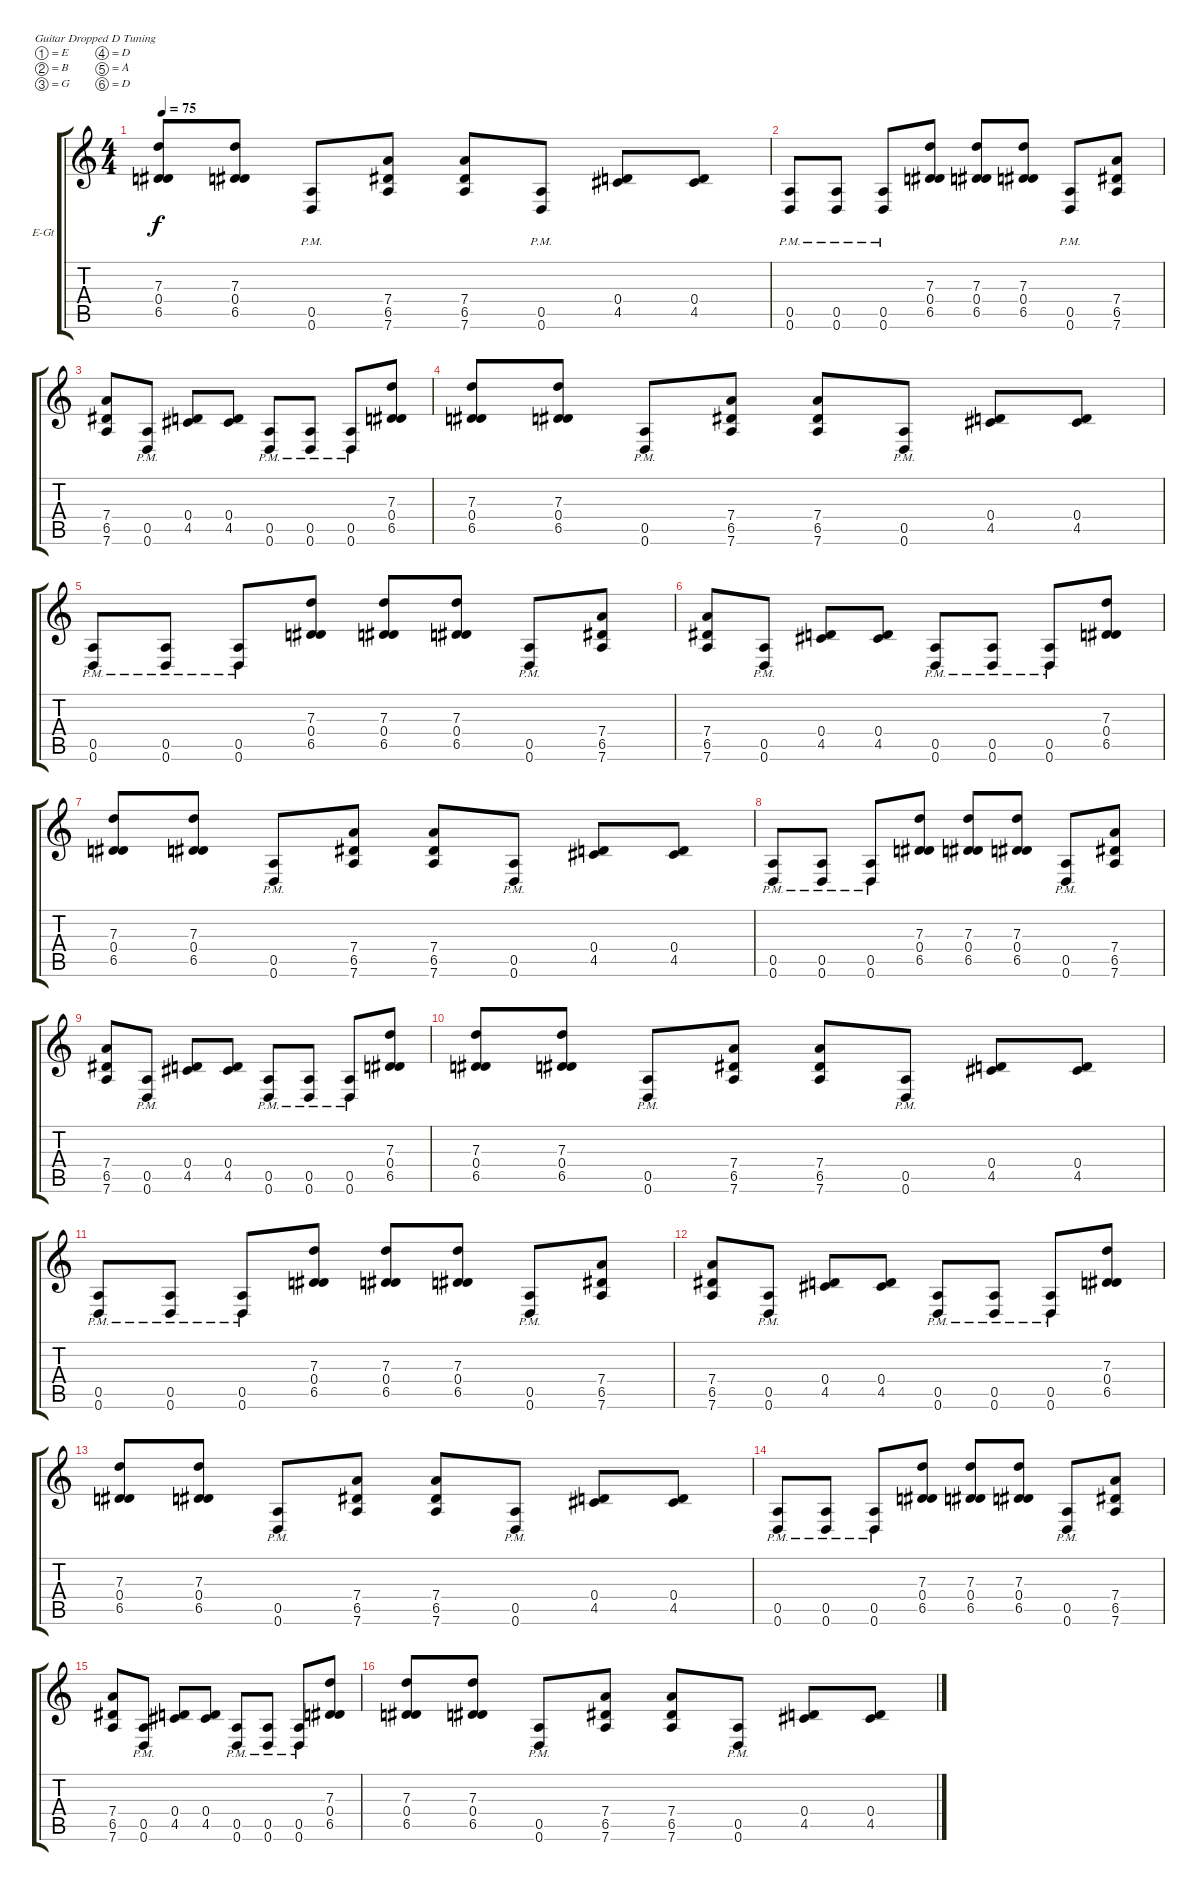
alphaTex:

\bracketExtendMode groupsimilarinstruments
\firstSystemTrackNameOrientation horizontal
\otherSystemsTrackNameOrientation horizontal
\track ("Mark Morton" "E-Gt") {instrument distortionguitar}
\staff {score tabs}
\tuning (E4 B3 G3 D3 A2 D2)
\ts (4 4)
\tempo 75
\clef g2
\ks c
(6.5 0.4 7.3).8{dy f} (6.5 0.4 7.3).8 (0.6{pm} 0.5{pm}).8 (7.6 6.5 7.4).8 (7.6 6.5 7.4).8 (0.6{pm} 0.5{pm}).8 (4.5 0.4).8 (4.5 0.4).8 |
(0.6{pm} 0.5{pm}).8 (0.6{pm} 0.5{pm}).8 (0.6{pm} 0.5{pm}).8 (6.5 0.4 7.3).8 (6.5 0.4 7.3).8 (6.5 0.4 7.3).8 (0.6{pm} 0.5{pm}).8 (6.5 7.4 7.6).8 |
(7.6 6.5 7.4).8 (0.6{pm} 0.5{pm}).8 (4.5 0.4).8 (4.5 0.4).8 (0.6{pm} 0.5{pm}).8 (0.6{pm} 0.5{pm}).8 (0.6{pm} 0.5{pm}).8 (6.5 0.4 7.3).8 |
(6.5 0.4 7.3).8 (6.5 0.4 7.3).8 (0.6{pm} 0.5{pm}).8 (7.6 6.5 7.4).8 (7.6 6.5 7.4).8 (0.6{pm} 0.5{pm}).8 (4.5 0.4).8 (4.5 0.4).8 |
(0.6{pm} 0.5{pm}).8 (0.6{pm} 0.5{pm}).8 (0.6{pm} 0.5{pm}).8 (6.5 0.4 7.3).8 (6.5 0.4 7.3).8 (6.5 0.4 7.3).8 (0.6{pm} 0.5{pm}).8 (6.5 7.4 7.6).8 |
(7.6 6.5 7.4).8 (0.6{pm} 0.5{pm}).8 (4.5 0.4).8 (4.5 0.4).8 (0.6{pm} 0.5{pm}).8 (0.6{pm} 0.5{pm}).8 (0.6{pm} 0.5{pm}).8 (6.5 0.4 7.3).8 |
(6.5 0.4 7.3).8 (6.5 0.4 7.3).8 (0.6{pm} 0.5{pm}).8 (7.6 6.5 7.4).8 (7.6 6.5 7.4).8 (0.6{pm} 0.5{pm}).8 (4.5 0.4).8 (4.5 0.4).8 |
(0.6{pm} 0.5{pm}).8 (0.6{pm} 0.5{pm}).8 (0.6{pm} 0.5{pm}).8 (6.5 0.4 7.3).8 (6.5 0.4 7.3).8 (6.5 0.4 7.3).8 (0.6{pm} 0.5{pm}).8 (6.5 7.4 7.6).8 |
(7.6 6.5 7.4).8 (0.6{pm} 0.5{pm}).8 (4.5 0.4).8 (4.5 0.4).8 (0.6{pm} 0.5{pm}).8 (0.6{pm} 0.5{pm}).8 (0.6{pm} 0.5{pm}).8 (6.5 0.4 7.3).8 |
(6.5 0.4 7.3).8 (6.5 0.4 7.3).8 (0.6{pm} 0.5{pm}).8 (7.6 6.5 7.4).8 (7.6 6.5 7.4).8 (0.6{pm} 0.5{pm}).8 (4.5 0.4).8 (4.5 0.4).8 |
(0.6{pm} 0.5{pm}).8 (0.6{pm} 0.5{pm}).8 (0.6{pm} 0.5{pm}).8 (6.5 0.4 7.3).8 (6.5 0.4 7.3).8 (6.5 0.4 7.3).8 (0.6{pm} 0.5{pm}).8 (6.5 7.4 7.6).8 |
(7.6 6.5 7.4).8 (0.6{pm} 0.5{pm}).8 (4.5 0.4).8 (4.5 0.4).8 (0.6{pm} 0.5{pm}).8 (0.6{pm} 0.5{pm}).8 (0.6{pm} 0.5{pm}).8 (6.5 0.4 7.3).8 |
(6.5 0.4 7.3).8 (6.5 0.4 7.3).8 (0.6{pm} 0.5{pm}).8 (7.6 6.5 7.4).8 (7.6 6.5 7.4).8 (0.6{pm} 0.5{pm}).8 (4.5 0.4).8 (4.5 0.4).8 |
(0.6{pm} 0.5{pm}).8 (0.6{pm} 0.5{pm}).8 (0.6{pm} 0.5{pm}).8 (6.5 0.4 7.3).8 (6.5 0.4 7.3).8 (6.5 0.4 7.3).8 (0.6{pm} 0.5{pm}).8 (6.5 7.4 7.6).8 |
(7.6 6.5 7.4).8 (0.6{pm} 0.5{pm}).8 (4.5 0.4).8 (4.5 0.4).8 (0.6{pm} 0.5{pm}).8 (0.6{pm} 0.5{pm}).8 (0.6{pm} 0.5{pm}).8 (6.5 0.4 7.3).8 |
(6.5 0.4 7.3).8 (6.5 0.4 7.3).8 (0.6{pm} 0.5{pm}).8 (7.6 6.5 7.4).8 (7.6 6.5 7.4).8 (0.6{pm} 0.5{pm}).8 (4.5 0.4).8 (4.5 0.4).8
